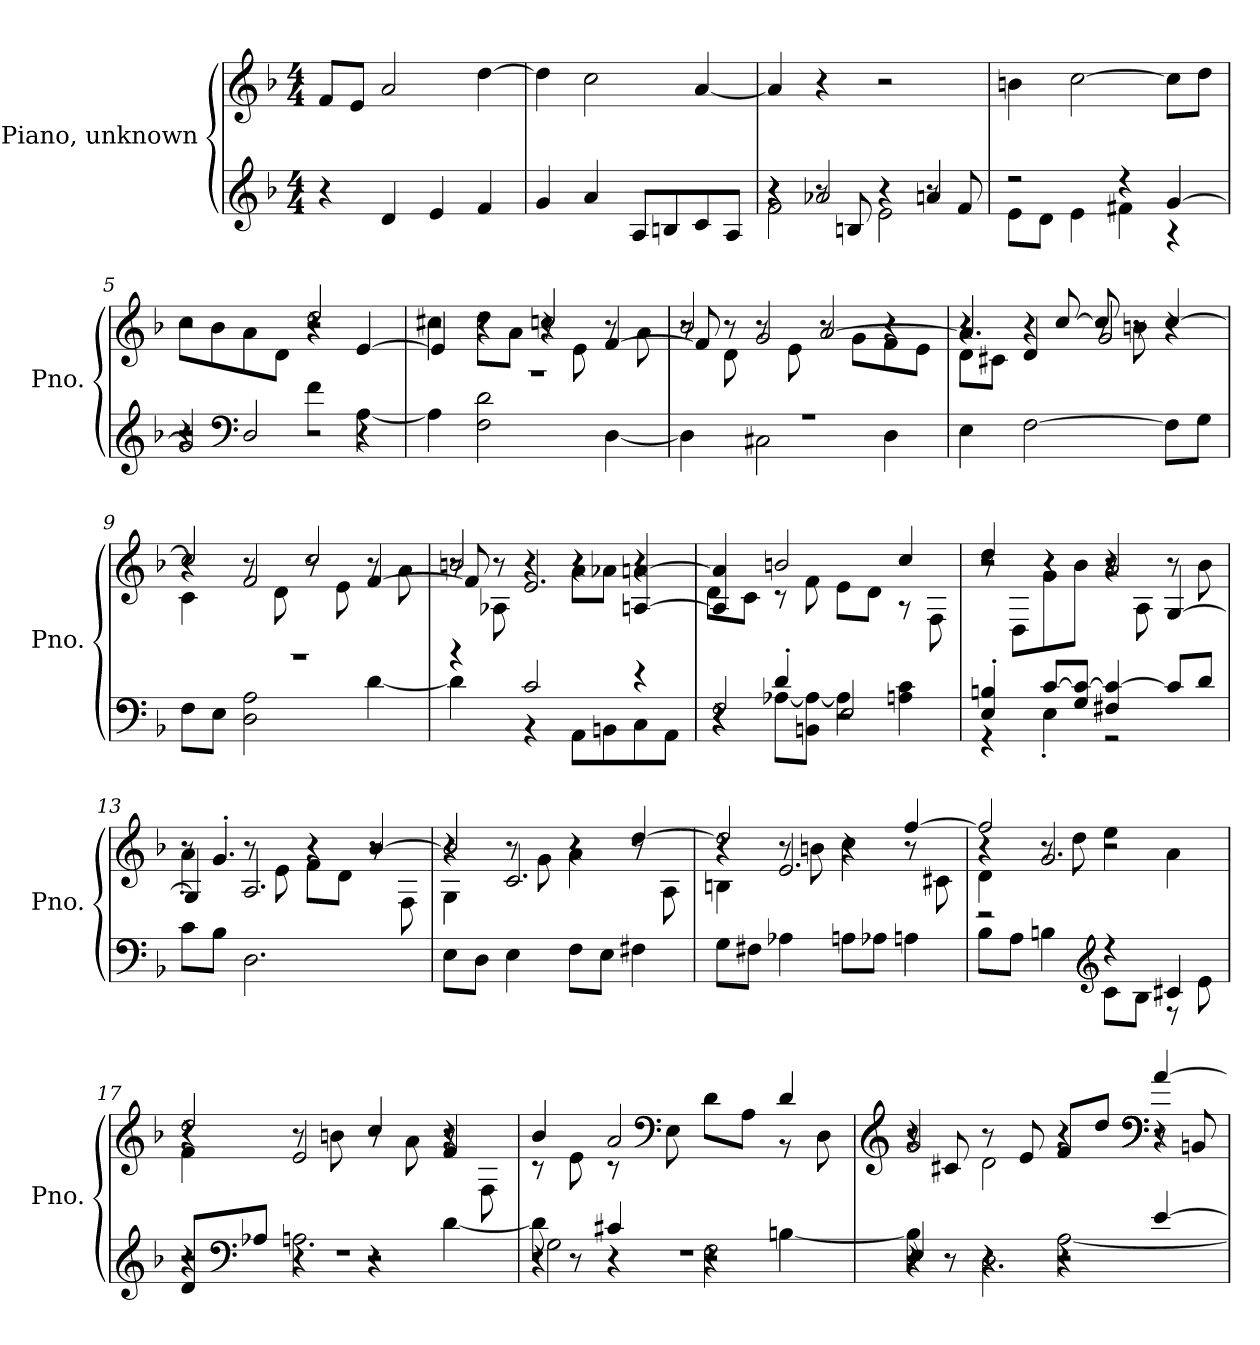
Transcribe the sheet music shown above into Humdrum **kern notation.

**kern	**kern
*part1	*part1
*staff2	*staff1
*I"Piano, unknown	*
*I'Pno.	*
*clefG2	*clefG2
*k[b-]	*k[b-]
*M4/4	*M4/4
*MM120	*MM120
=1	=1
4r	8f/L
.	8e/J
4d/	2a/
4e/	.
4f/	[4dd\
=2	=2
4g/	4dd\]
4a/	2cc\
8A/L	.
8Bn/	.
8c/	[4a/
8A/J	.
=3	=3
*^	*
*	*^	*
4r	2f\	4r	4a/]
2a-X/	.	8r	4r
.	.	8Bn/	.
.	2e\	4r	2r
4an/	.	8r	.
.	.	8f/	.
*	*v	*v	*
=4	=4	=4
2r	8e\L	4bn\
.	8d\J	.
.	4e\	[2cc\
4r	4f#X\	.
[4g/	4r	8cc\L]
.	.	8dd\J
=5	=5	=5
*	*^	*^
*	*	*	*	*^
2g/]	2r	4r	2r	8cc\L	2r
.	.	.	.	8b-\	.
*clefF4	*	*	*	*	*
.	.	2D/	.	8a\	.
.	.	.	.	8d\J	.
2r	4f\	.	2dd/	2r	4r
.	[4A\	4r	.	.	[4e/
*	*v	*v	*	*	*
!!LO:LB:g=z	!!	!!
=6	=6	=6	=6	=6
1r	4A\]	2r	4cc#X\	4e/]
.	2F\ 2d\	.	8dd\L	4r
.	.	.	8a\J	.
.	.	2ccn/	8r	4r
.	.	.	8e\	.
.	[4D\	.	8r	[4f/
.	.	.	8a\	.
=7	=7	=7	=7	=7
1r	4D\]	2b-/	8r	8f/]
.	.	.	8d\	8r
.	2C#X\	.	8r	2g/
.	.	.	8e\	.
.	.	[2a/	8r	.
.	.	.	8g\L	.
.	4D\	.	8f\	4r
.	.	.	8e\J	.
*v	*v	*	*	*
=8	=8	=8	=8
4E\	4.a/]	8d\L	4r
.	.	8c#X\J	.
[2F\	.	4r	4d/
.	[8cc/	.	.
.	8cc/]	8r	2g/
.	8r	8bn\	.
8F\L]	[4cc/	4r	.
8G\J	.	.	.
=9	=9	=9	=9
*^	*	*	*
1r	8F\L	2cc/]	4c\	4r
.	8E\J	.	.	.
.	2D\ 2A\	.	8r	2f/
.	.	.	8d\	.
.	.	2cc/	8r	.
.	.	.	8e\	.
.	[4d\	.	8r	[4f/
.	.	.	8a\	.
!!LO:LB:g=z	!!	!!
=10	=10	=10	=10	=10
4r	4d\]	2bn/	8r	8f/]
.	.	.	8A-X\	8r
2c/	4r	.	4r	2.e/
.	8AA\L	4r	8a\L	.
.	8BBn\	.	8a-X\J	.
4r	8C\	[4An/ [4an/	4r	.
.	8AA\J	.	.	.
*	*	*	*v	*v
=11	=11	=11	=11
*	*^	*	*
4r	4r	2F/	4A/] 4a/]	8d\L
.	.	.	.	8c\J
4d'/	[8A-X\L	.	2bn/	8r
.	8BBn\ 8A-\_J	.	.	8f\
2r	4A-\]	2E/	.	8e\L
.	.	.	.	8d\J
.	4An\ 4c\	.	4cc/	8r
.	.	.	.	8F\
*	*v	*v	*	*
=12	=12	=12	=12
*	*	*	*^
4E/' 4Bn/'	4r	4dd/	8r	2r
.	.	.	8D\L	.
[8c/L	4E'\	4r	8g\	.
8G/ 8c/_J	.	.	8b-\J	.
4F#X/ 4c/_	2r	2a/	8r	4r
.	.	.	8A\	.
8c/L]	.	.	8r	[4G/
8d/J	.	.	8b-\	.
*v	*v	*	*	*
=13	=13	=13	=13
8c\L	8r	4a'\	4G/]
8B-\J	4.g'/	.	.
2.D\	.	8r	2.A/
.	.	8e\	.
.	4r	8f\L	.
.	.	8d\J	.
.	[4b-/	8r	.
.	.	8F\	.
!!LO:LB:g=z	!!	!!
=14	=14	=14	=14
8E\L	2b-/]	4G\	4r
8D\J	.	.	.
4E\	.	8r	2.c/
.	.	8g\	.
8F\L	4r	4a\	.
8E\J	.	.	.
4F#X\	[4dd/	8r	.
.	.	8A\	.
=15	=15	=15	=15
8G\L	2dd/]	4Bn\	4r
8F#X\J	.	.	.
4A-X\	.	8r	2.e/
.	.	8bn\	.
8An\L	4r	4cc\	.
8A-X\J	.	.	.
4An\	[4ff/	8r	.
.	.	8c#X\	.
=16	=16	=16	=16
*^	*	*	*
2r	8B-\L	2ff/]	4d\	4r
.	8A\J	.	.	.
.	4Bn\	.	8r	2.g/
.	.	.	8dd\	.
*clefG2	*	*	*	*
4r	8c\L	2r	4ee\	.
.	8B\J	.	.	.
4c#X/	8r	.	4a\	.
.	8e\	.	.	.
!!LO:LB:g=z	!!	!!
=17	=17	=17	=17	=17
*^	*^	*	*	*
1r	2r	8d/L	4r	2dd/	4f\	4r
*clefF4	*	*	*	*	*	*
.	.	8A-X/J	.	.	.	.
.	.	4r	2.An\	.	8r	2e/
.	.	.	.	.	8bn\	.
.	4r	2r	.	4cc/	8r	.
.	.	.	.	.	8a\	.
.	[4d\	.	.	4r	8r	4f/
.	.	.	.	.	8F\	.
*	*	*	*	*	*v	*v
=18	=18	=18	=18	=18	=18
1r	8d\]	4r	2G\	4b-/	8r
.	8r	.	.	.	8e\
.	4r	4c#X/	.	2a/	8r
*	*	*	*	*clefF4	*
.	.	.	.	.	8E\
.	4r	2r	2F\	.	8d\L
.	.	.	.	.	8A\J
.	[4Bn\	.	.	4d/	8r
.	.	.	.	.	8D\
*	*	*	*	*v	*v
=19	=19	=19	=19	=19
*	*	*	*	*clefG2
*	*	*	*	*^
*	*	*	*	*	*^
2r	8B\]	4E/	4r	2g/	4r	8r
.	8r	.	.	.	.	8c#X/
.	4r	4r	2.D\	.	2d\	8r
.	.	.	.	.	.	8e/
4r	[2A\	2r	.	4r	.	8f/L
.	.	.	.	.	.	8dd/J
*	*	*	*	*clefF4	*	*
[4e/	.	.	.	[4a/	4r	8r
.	.	.	.	.	.	8BBn/
*v	*v	*v	*v	*	*	*
*	*v	*v	*v
=	=
*-	*-
